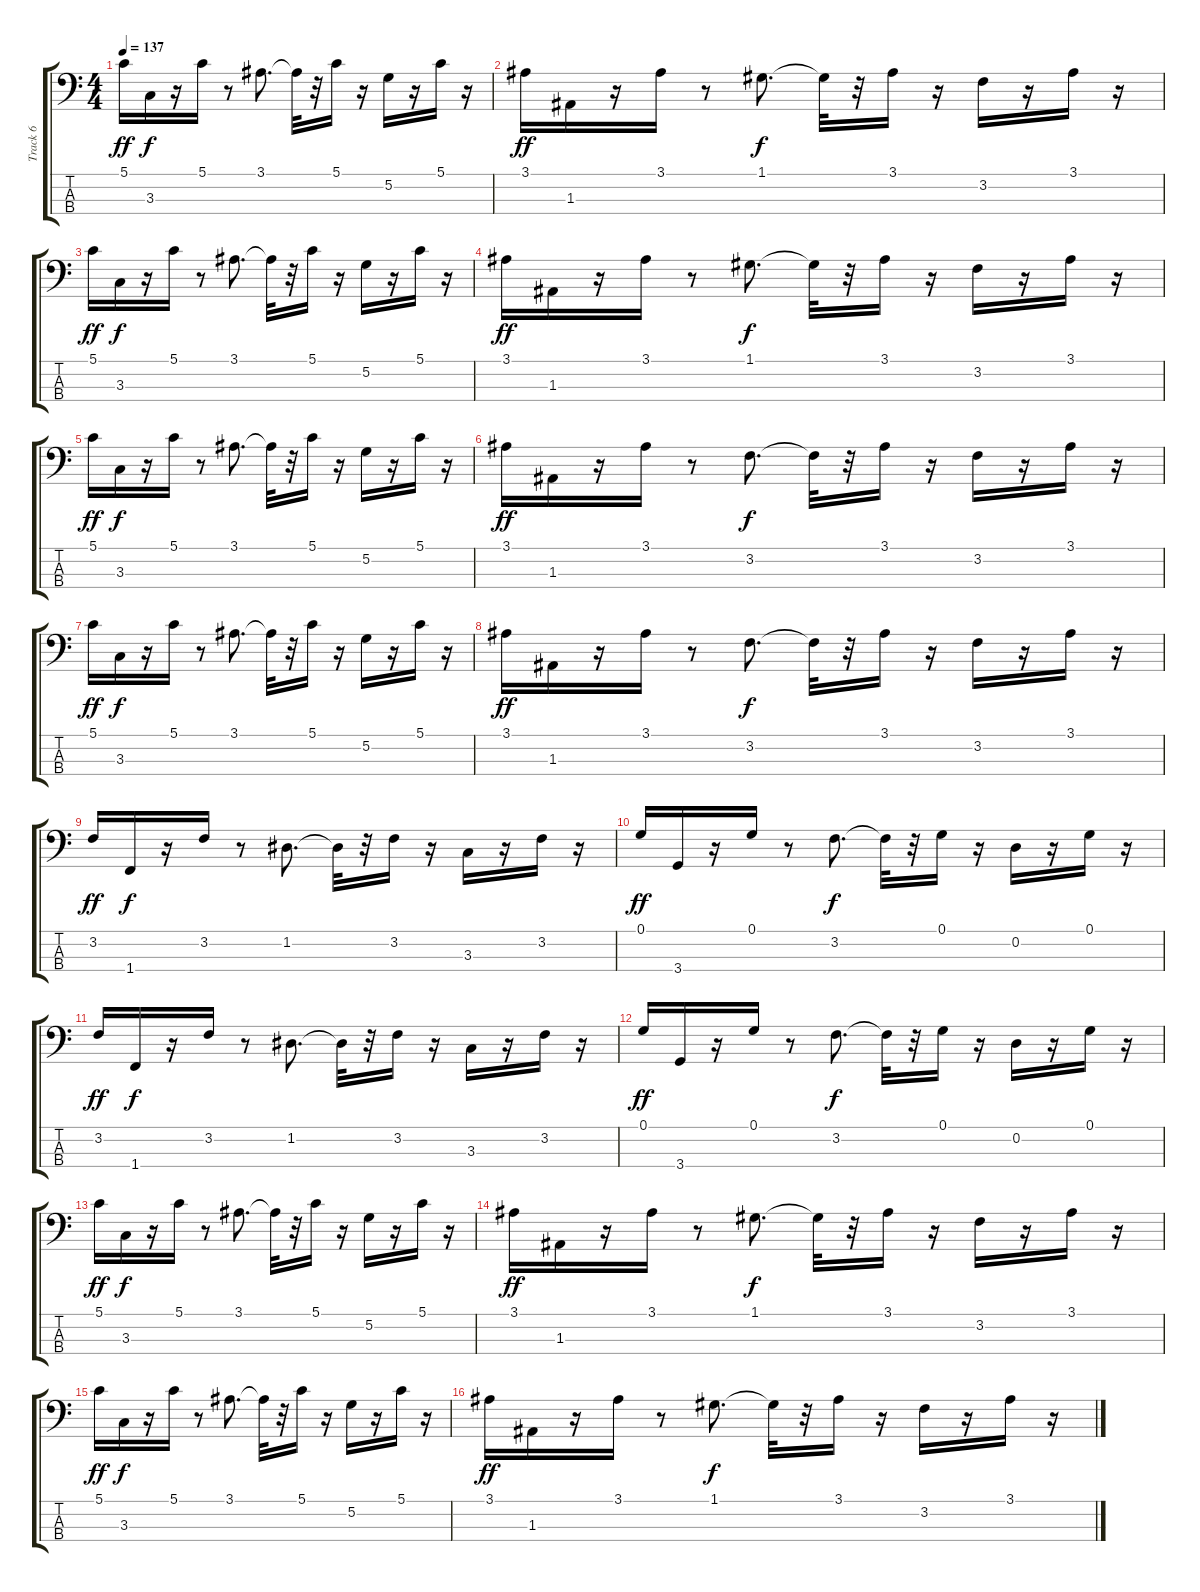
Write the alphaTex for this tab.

\track ("Track 6" "Track 6") {instrument synthbass2}
\staff {score tabs}
\tuning (G2 D2 A1 E1) {hide}
\ts (4 4)
\tempo 137
\clef f4
\ks c
5.1.16{dy ff} 3.3.16{dy f} r.16 5.1.16 r.8 3.1.8{d} 3.1{t}.32 r.32 5.1.16 r.16 5.2.16 r.16 5.1.16 r.16 |
3.1.16{dy ff} 1.3.16 r.16 3.1.16 r.8 1.1.8{d dy f} 1.1{t}.32 r.32 3.1.16 r.16 3.2.16 r.16 3.1.16 r.16 |
5.1.16{dy ff} 3.3.16{dy f} r.16 5.1.16 r.8 3.1.8{d} 3.1{t}.32 r.32 5.1.16 r.16 5.2.16 r.16 5.1.16 r.16 |
3.1.16{dy ff} 1.3.16 r.16 3.1.16 r.8 1.1.8{d dy f} 1.1{t}.32 r.32 3.1.16 r.16 3.2.16 r.16 3.1.16 r.16 |
5.1.16{dy ff} 3.3.16{dy f} r.16 5.1.16 r.8 3.1.8{d} 3.1{t}.32 r.32 5.1.16 r.16 5.2.16 r.16 5.1.16 r.16 |
3.1.16{dy ff} 1.3.16 r.16 3.1.16 r.8 3.2.8{d dy f} 3.2{t}.32 r.32 3.1.16 r.16 3.2.16 r.16 3.1.16 r.16 |
5.1.16{dy ff} 3.3.16{dy f} r.16 5.1.16 r.8 3.1.8{d} 3.1{t}.32 r.32 5.1.16 r.16 5.2.16 r.16 5.1.16 r.16 |
3.1.16{dy ff} 1.3.16 r.16 3.1.16 r.8 3.2.8{d dy f} 3.2{t}.32 r.32 3.1.16 r.16 3.2.16 r.16 3.1.16 r.16 |
3.2.16{dy ff} 1.4.16{dy f} r.16 3.2.16 r.8 1.2.8{d} 1.2{t}.32 r.32 3.2.16 r.16 3.3.16 r.16 3.2.16 r.16 |
0.1.16{dy ff} 3.4.16 r.16 0.1.16 r.8 3.2.8{d dy f} 3.2{t}.32 r.32 0.1.16 r.16 0.2.16 r.16 0.1.16 r.16 |
3.2.16{dy ff} 1.4.16{dy f} r.16 3.2.16 r.8 1.2.8{d} 1.2{t}.32 r.32 3.2.16 r.16 3.3.16 r.16 3.2.16 r.16 |
0.1.16{dy ff} 3.4.16 r.16 0.1.16 r.8 3.2.8{d dy f} 3.2{t}.32 r.32 0.1.16 r.16 0.2.16 r.16 0.1.16 r.16 |
5.1.16{dy ff} 3.3.16{dy f} r.16 5.1.16 r.8 3.1.8{d} 3.1{t}.32 r.32 5.1.16 r.16 5.2.16 r.16 5.1.16 r.16 |
3.1.16{dy ff} 1.3.16 r.16 3.1.16 r.8 1.1.8{d dy f} 1.1{t}.32 r.32 3.1.16 r.16 3.2.16 r.16 3.1.16 r.16 |
5.1.16{dy ff} 3.3.16{dy f} r.16 5.1.16 r.8 3.1.8{d} 3.1{t}.32 r.32 5.1.16 r.16 5.2.16 r.16 5.1.16 r.16 |
3.1.16{dy ff} 1.3.16 r.16 3.1.16 r.8 1.1.8{d dy f} 1.1{t}.32 r.32 3.1.16 r.16 3.2.16 r.16 3.1.16 r.16
